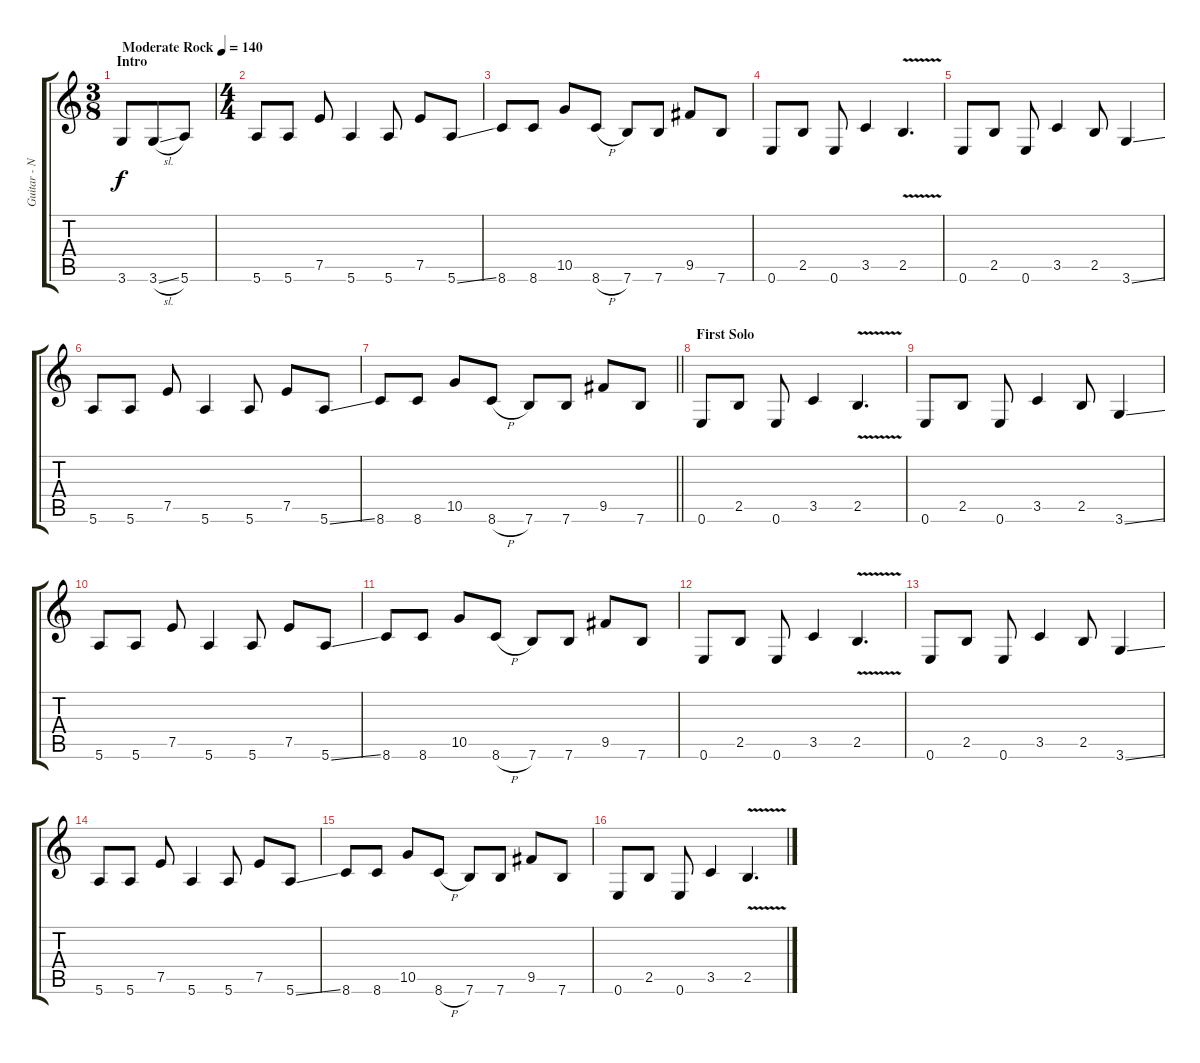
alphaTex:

\track ("Guitar - Noodles" "Guitar - N") {instrument electricguitarjazz}
\staff {score tabs}
\tuning (E4 B3 G3 D3 A2 E2) {hide}
\ts (3 8)
\section ("" "Intro")
\tempo (140 "Moderate Rock")
\clef g2
\ks c
3.6.8{dy f instrument electricguitarjazz} 3.6{sl}.8 5.6.8 |
\ts (4 4)
5.6.8 5.6.8 7.5.8 5.6.4 5.6.8 7.5.8 5.6{ss}.8 |
8.6.8 8.6.8 10.5.8 8.6{h}.8 7.6.8 7.6.8 9.5.8 7.6.8 |
0.6.8 2.5.8 0.6.8 3.5.4 2.5{v}.4{d} |
0.6.8 2.5.8 0.6.8 3.5.4 2.5.8 3.6{ss}.4 |
5.6.8 5.6.8 7.5.8 5.6.4 5.6.8 7.5.8 5.6{ss}.8 |
\barLineRight lightlight
8.6.8 8.6.8 10.5.8 8.6{h}.8 7.6.8 7.6.8 9.5.8 7.6.8 |
\section ("" "First Solo")
0.6.8 2.5.8 0.6.8 3.5.4 2.5{v}.4{d} |
0.6.8 2.5.8 0.6.8 3.5.4 2.5.8 3.6{ss}.4 |
5.6.8 5.6.8 7.5.8 5.6.4 5.6.8 7.5.8 5.6{ss}.8 |
8.6.8 8.6.8 10.5.8 8.6{h}.8 7.6.8 7.6.8 9.5.8 7.6.8 |
0.6.8 2.5.8 0.6.8 3.5.4 2.5{v}.4{d} |
0.6.8 2.5.8 0.6.8 3.5.4 2.5.8 3.6{ss}.4 |
5.6.8 5.6.8 7.5.8 5.6.4 5.6.8 7.5.8 5.6{ss}.8 |
8.6.8 8.6.8 10.5.8 8.6{h}.8 7.6.8 7.6.8 9.5.8 7.6.8 |
0.6.8 2.5.8 0.6.8 3.5.4 2.5{v}.4{d}
